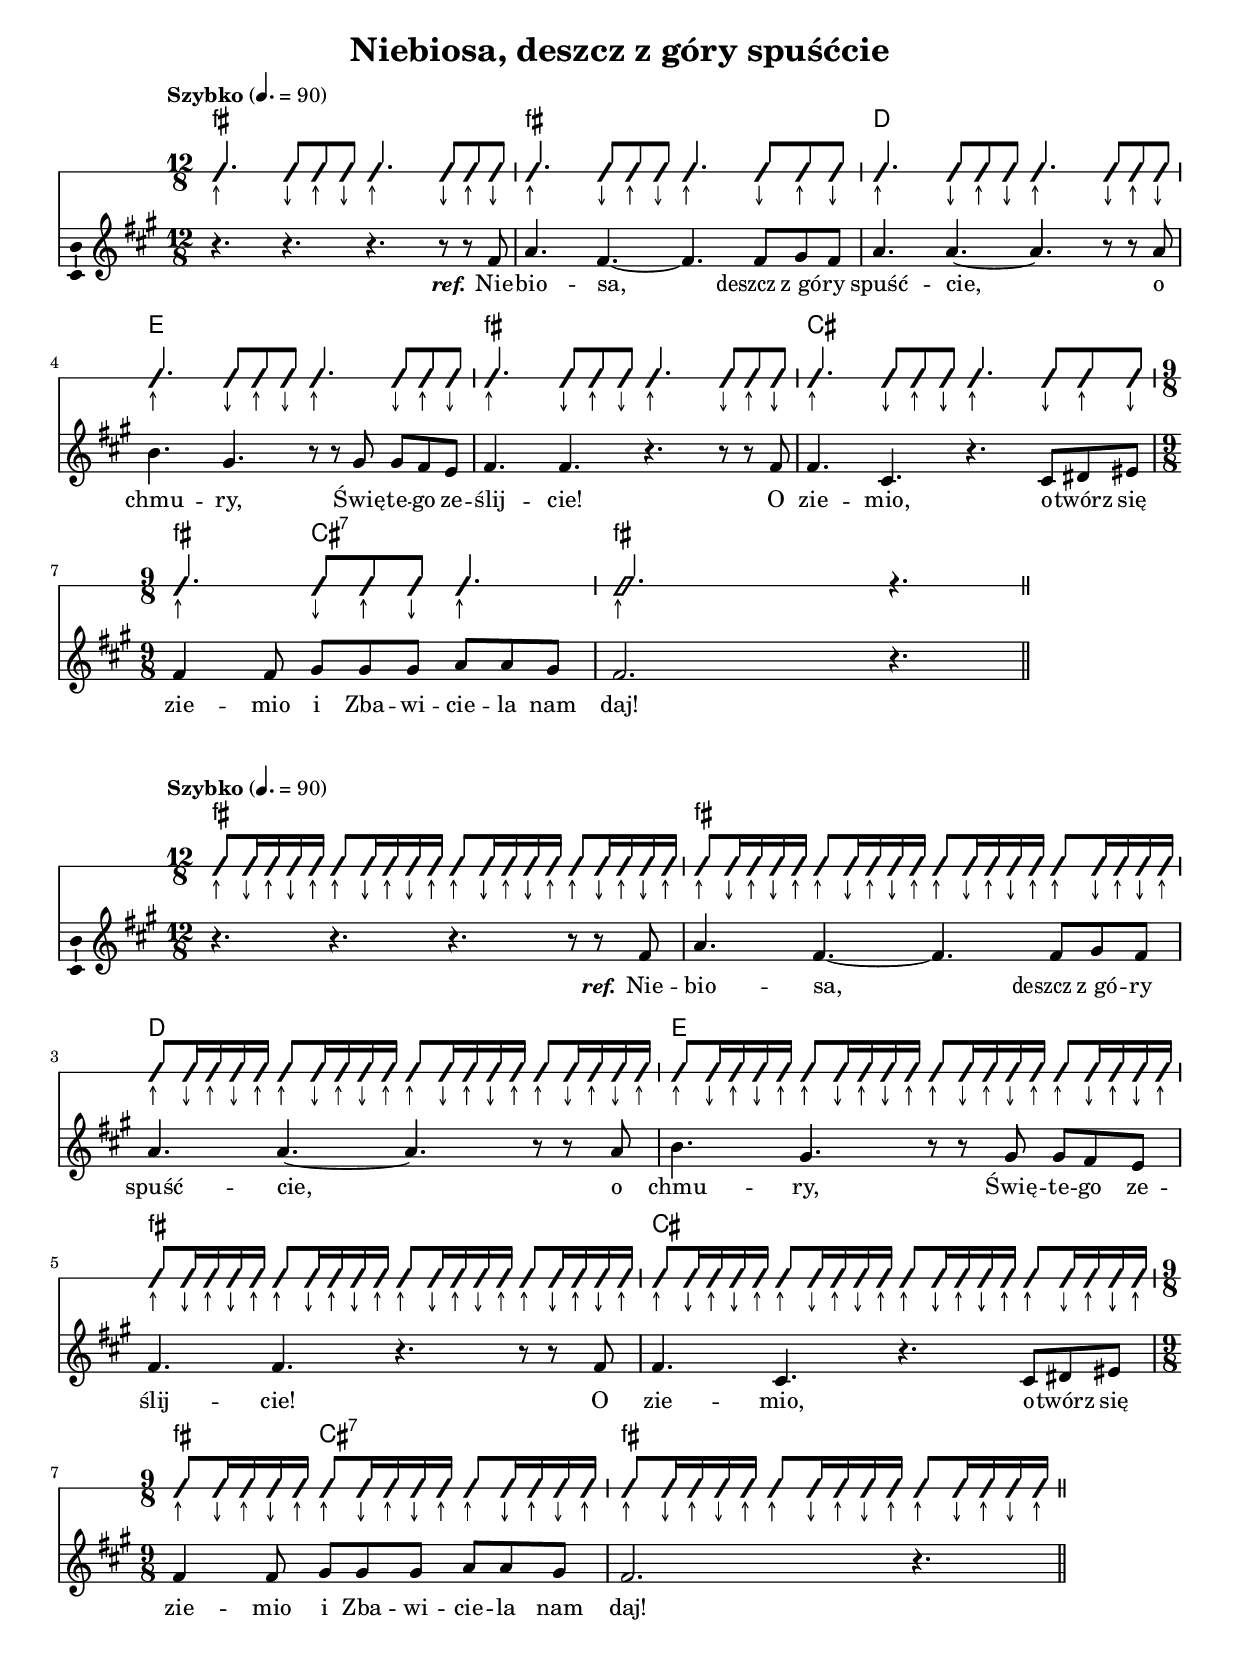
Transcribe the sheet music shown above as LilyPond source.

\version "2.17.3"
#(set-global-staff-size 18)

\include "predefined-guitar-fretboards.ly"

\header	{
  title = "Niebiosa, deszcz z góry spuśćcie"
}

\paper {
  %system-count = #3
  ragged-last-bottom = ##t
  top-markup-spacing.basic-distance = #4
  markup-system-spacing.basic-distance = #11
  system-system-spacing.basic-distance = #14
  score-system-spacing.basic-distance = #22
  last-bottom-spacing.basic-distance = #8
}

uparrow = \markup {
  \postscript #"
  0.1     setlinewidth
  0.5 0   moveto
  0.5 2   lineto
  0.2 1.4 lineto
  0.5 2   moveto
  0.8 1.4 lineto
  stroke
"
}

downarrow = \markup {
  \postscript #"
  0.1     setlinewidth
  0.5 2   moveto
  0.5 0   lineto
  0.2 0.6 lineto
  0.5 0   moveto
  0.8 0.6 lineto
  stroke
"
}


%--------------------------------MELODY--------------------------------

akordy = \chordmode {
  \set chordNameLowercaseMinor = ##t
  \key a \minor
  \time 12/8
  a1.:m a:m f g a:m e a4.:m e2.:7 a1.:m
}

melody = \relative f' {
  \key a \minor
  \time 12/8
  \tempo Szybko 4. = 90
  r4. r4. r4. r8 r a8 |
  c4. a4. ~ a4. a8 b8 a8 |
  c4. c4. ~ c4. r8 r c8 |
  d4. b4. r8 r b8 b8 a8 g8 |
  a4. a4. r4. r8 r a8 |
  a4. e4. r4. e8 fis8 gis8 |
  \time 9/8
  a4 a8 b8 b8 b8  c8 c8 b8 |
  a2. r4. |
  \bar "||"
}

text =  \lyricmode {
  \set stanza = \markup \italic ref.
  Nie -- bio -- sa,
  \tweak #'self-alignment-X #0.6 \markup { \scale #'(0.9 . 1) deszcz } z_gó -- ry spuść -- cie,
  o chmu -- ry,
  Świę -- te -- go ze -- ślij -- cie!
  O zie -- mio,
  o -- twórz się \break zie -- mio i Zba -- wi -- cie -- la nam daj!
}

%----------------------------------------------------------------


\score {
  \transpose a fis
  {
    <<
      \new ChordNames { \germanChords \akordy }
      %\new FretBoards { \germanChords \akordy }

      \new RhythmicStaff \with {
        \override VerticalAxisGroup #'default-staff-staff-spacing =
        #'((basic-distance . 4)
           (padding . 4))
      }
      {
        \improvisationOn
        \override TextScript #'Y-offset = #-3.5
        %%{
        \repeat unfold 13 {
          c4.-\uparrow c8-\downarrow c8-\uparrow c8-\downarrow
        }
        c4.-\uparrow c2.-\uparrow r4.
        %}
        %{ nie udało mi się doprowadzić tej wersji do rozsądnego spacingu
           \repeat unfold 24 {
           c8-\uparrow c16-\downarrow c16-\uparrow c16-\downarrow c16-\uparrow
           }
        %}
      }
      \new Staff {
        \clef treble
        \new Voice = solovoice {
          \set Voice.midiInstrument = "clarinet"
          \melody
        }
      }
      \new Lyrics = solovoicelyrics \lyricsto solovoice \text
    >>
  }

  \layout {
    indent = 0\cm

    \context {
      \Score proportionalNotationDuration = #(ly:make-moment 1 8)
    }
    \context {
      \Staff \consists "Ambitus_engraver"
    }
  }
}


\score {
  \transpose a fis
  {
    <<
      \new ChordNames { \germanChords \akordy }
      %\new FretBoards { \germanChords \akordy }

      \new RhythmicStaff \with {
        \override VerticalAxisGroup #'default-staff-staff-spacing =
        #'((basic-distance . 4)
           (padding . 4))
      }
      {
        \improvisationOn
        \override TextScript #'Y-offset = #-3.5
        %{
          \repeat unfold 13 {
          c4.-\uparrow c8-\downarrow c8-\uparrow c8-\downarrow
          }
          c4.-\uparrow c2.-\uparrow r4.
        %}
        %%{ nie udało mi się doprowadzić tej wersji do rozsądnego spacingu
        \repeat unfold 30 {
          c8-\uparrow c16-\downarrow c16-\uparrow c16-\downarrow c16-\uparrow
        }
        %}
      }
      \new Staff {
        \clef treble
        \new Voice = solovoice {
          \set Voice.midiInstrument = "clarinet"
          \melody
        }
      }
      \new Lyrics = solovoicelyrics \lyricsto solovoice \text
    >>
  }

  \layout {
    indent = 0\cm

    \context {
      \Score proportionalNotationDuration = #(ly:make-moment 1 8)
    }
    \context {
      \Staff \consists "Ambitus_engraver"
    }
  }
}
